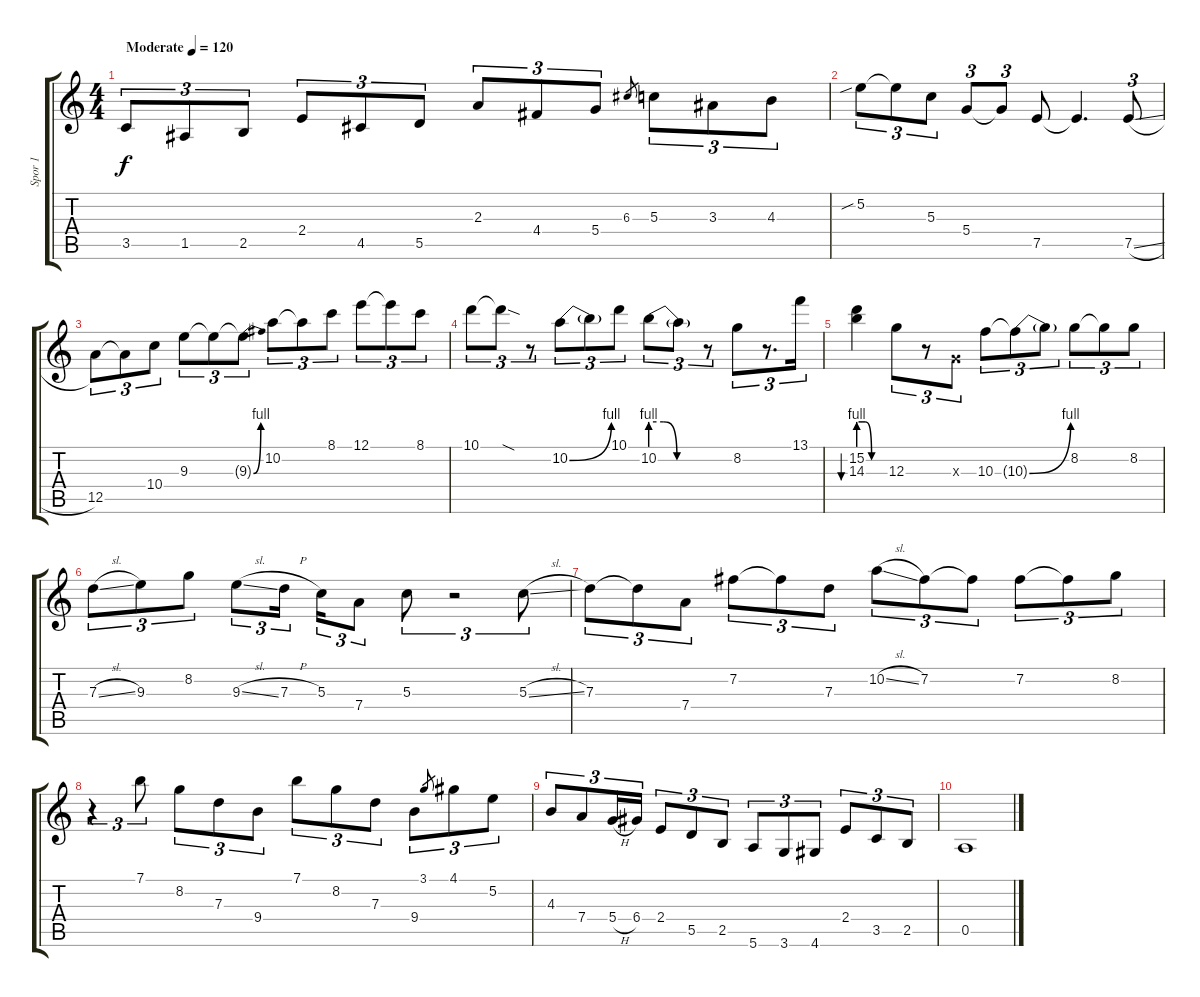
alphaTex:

\track ("Spor 1" "Spor 1") {instrument electricguitarjazz}
\staff {score tabs}
\tuning (E4 B3 G3 D3 A2 E2) {hide}
\ts (4 4)
\tempo (120 "Moderate")
\clef g2
\ks c
3.5.8{tu (3 2) dy f instrument electricguitarjazz} 1.5.8{tu (3 2)} 2.5.8{tu (3 2)} 2.4.8{tu (3 2)} 4.5.8{tu (3 2)} 5.5.8{tu (3 2)} 2.3.8{tu (3 2)} 4.4.8{tu (3 2)} 5.4.8{tu (3 2)} 6.3.8{gr} 5.3.8{tu (3 2)} 3.3.8{tu (3 2)} 4.3.8{tu (3 2)} |
5.2{sib}.8{tu (3 2)} 5.2{t}.8{tu (3 2)} 5.3.8{tu (3 2)} 5.4.8{tu (3 2)} 5.4{t}.8{tu (3 2)} 7.5.8 7.5{t}.4{d} 7.5{sl}.8{tu (3 2)} |
12.5.8{tu (3 2)} 12.5{t}.8{tu (3 2)} 10.4.8{tu (3 2)} 9.3.8{tu (3 2)} 9.3{t}.8{tu (3 2)} 9.3{be (bend 0 0 60 4) t}.8{tu (3 2)} 10.2.8{tu (3 2)} 10.2{t}.8{tu (3 2)} 8.1.8{tu (3 2)} 12.1.8{tu (3 2)} 12.1{t}.8{tu (3 2)} 8.1.8{tu (3 2)} |
10.1.8{tu (3 2)} 10.1{sod t}.8{tu (3 2)} r.8{tu (3 2)} 10.2{be (bend 0 0 60 4)}.8{tu (3 2)} 10.2{t}.8{tu (3 2)} 10.1.8{tu (3 2)} 10.2{be (custom 0 4 15 4 30 0 60 0)}.8{tu (3 2)} 10.2{t}.8{tu (3 2)} r.8{tu (3 2)} 8.2.8{tu (3 2)} r.8{d tu (3 2)} 13.1.16{tu (3 2)} |
(15.2 14.3{be (custom 0 4 15 4 30 0 60 0)}).4{bu 480} 12.3.8{tu (3 2)} r.8{tu (3 2)} 0.3{x}.8{tu (3 2)} 10.3.8{tu (3 2)} 10.3{be (bend 0 0 60 4) t}.8{tu (3 2)} 10.3{t}.8{tu (3 2)} 8.2.8{tu (3 2)} 8.2{t}.8{tu (3 2)} 8.2.8{tu (3 2)} |
7.3{sl}.8{tu (3 2)} 9.3.8{tu (3 2)} 8.2.8{tu (3 2)} 9.3{sl}.8{tu (3 2)} 7.3{h}.16{tu (3 2) beam splitsecondary} 5.3.16{tu (3 2)} 7.4.8{tu (3 2)} 5.3.8{tu (3 2)} r.2{tu (3 2)} 5.3{sl}.8{tu (3 2)} |
7.3.8{tu (3 2)} 7.3{t}.8{tu (3 2)} 7.4.8{tu (3 2)} 7.2.8{tu (3 2)} 7.2{t}.8{tu (3 2)} 7.3.8{tu (3 2)} 10.2{sl}.8{tu (3 2)} 7.2.8{tu (3 2)} 7.2{t}.8{tu (3 2)} 7.2.8{tu (3 2)} 7.2{t}.8{tu (3 2)} 8.2.8{tu (3 2)} |
r.4{tu (3 2)} 7.1.8{tu (3 2)} 8.2.8{tu (3 2)} 7.3.8{tu (3 2)} 9.4.8{tu (3 2)} 7.1.8{tu (3 2)} 8.2.8{tu (3 2)} 7.3.8{tu (3 2)} 9.4.8{tu (3 2)} 3.1.8{gr} 4.1.8{tu (3 2)} 5.2.8{tu (3 2)} |
4.3.8{tu (3 2)} 7.4.8{tu (3 2)} 5.4{h}.16{tu (3 2)} 6.4.16{tu (3 2)} 2.4.8{tu (3 2)} 5.5.8{tu (3 2)} 2.5.8{tu (3 2)} 5.6.8{tu (3 2)} 3.6.8{tu (3 2)} 4.6.8{tu (3 2)} 2.4.8{tu (3 2)} 3.5.8{tu (3 2)} 2.5.8{tu (3 2)} |
0.5.1
